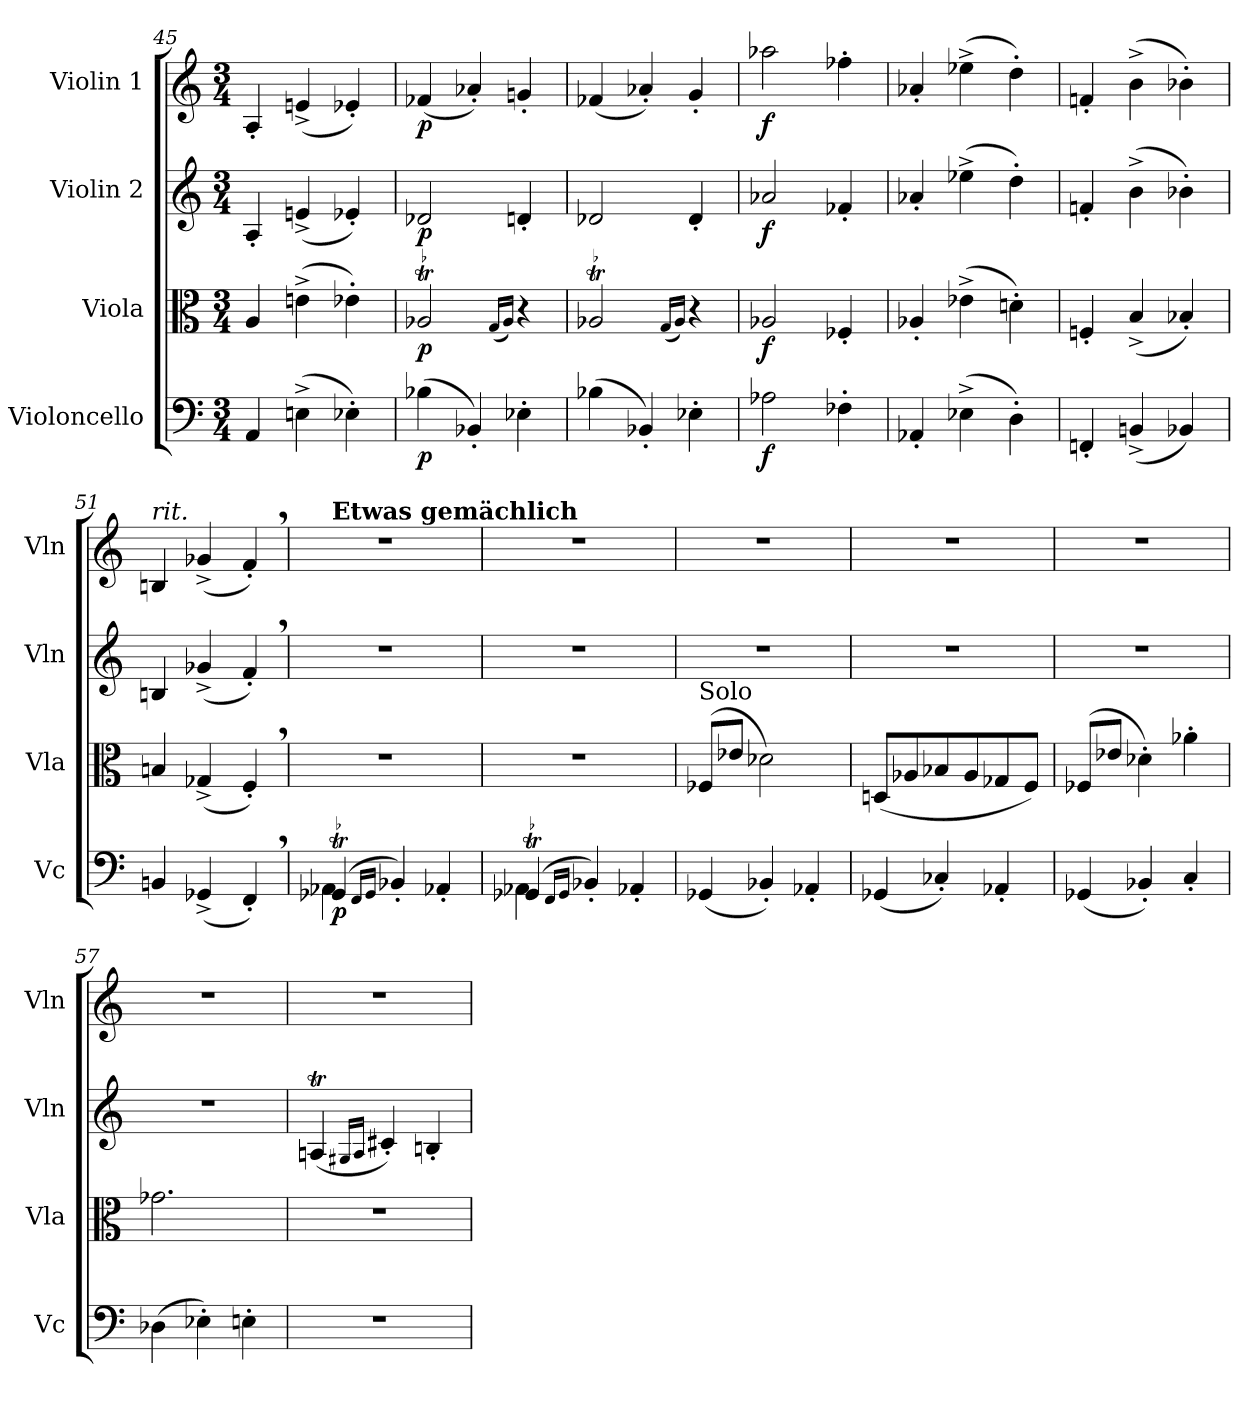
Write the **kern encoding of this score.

**kern	**dynam	**kern	**dynam	**kern	**dynam	**kern	**dynam
*part4	*part4	*part3	*part3	*part2	*part2	*part1	*part1
*staff4	*staff4	*staff3	*staff3	*staff2	*staff2	*staff1	*staff1
*I"Violoncello	*	*I"Viola	*	*I"Violin 2	*	*I"Violin 1	*
*I'Vc	*	*I'Vla	*	*I'Vln	*	*I'Vln	*
!!LO:LB:g=z
*clefF4	*	*clefC3	*	*clefG2	*	*clefG2	*
*k[]	*	*k[]	*	*k[]	*	*k[]	*
*M3/4	*	*M3/4	*	*M3/4	*	*M3/4	*
=45	=45	=45	=45	=45	=45	=45	=45
4AA/	.	4A/	.	4A'/	.	4A'/	.
(4Enj^\	.	(4enj^\	.	(4en^/	.	(4en^/	.
4E-X'\)	.	4e-X'\)	.	4e-X'/)	.	4e-X'/)	.
=46	=46	=46	=46	=46	=46	=46	=46
!	!LO:DY:b	!	!LO:DY:b	!	!LO:DY:b	!	!LO:DY:b
(4B-X\	p	2A-XT/	p	2d-X/	p	(4f-X/	p
4BB-X'/)	.	.	.	.	.	4a-X'/)	.
.	.	(16qG/LL	.	.	.	.	.
.	.	16qA-/JJ)	.	.	.	.	.
4E-X'\	.	4r	.	4dn'/	.	4gn'/	.
=47	=47	=47	=47	=47	=47	=47	=47
(4B-X\	.	2A-XT/	.	2d-X/	.	(4f-X/	.
4BB-X'/)	.	.	.	.	.	4a-X'/)	.
.	.	(16qG/LL	.	.	.	.	.
.	.	16qA-/JJ)	.	.	.	.	.
4E-X'\	.	4r	.	4d-'/	.	4g'/	.
=48	=48	=48	=48	=48	=48	=48	=48
!	!LO:DY:b	!	!LO:DY:b	!	!LO:DY:b	!	!LO:DY:b
2A-X\	f	2A-X/	f	2a-X/	f	2aa-X\	f
4F-X'\	.	4F-X'/	.	4f-X'/	.	4ff-X'\	.
=49	=49	=49	=49	=49	=49	=49	=49
4AA-X'/	.	4A-X'/	.	4a-X'/	.	4a-X'/	.
(4E-X^\	.	(4e-X^\	.	(4ee-X^\	.	(4ee-X^\	.
4D'\)	.	4dn'\)	.	4dd'\)	.	4dd'\)	.
=50	=50	=50	=50	=50	=50	=50	=50
4FFn'/	.	4Fn'/	.	4fn'/	.	4fn'/	.
(4BBn^/	.	(4B^/	.	(4b^\	.	(4b^\	.
4BB-X/)	.	4B-X'/)	.	4b-X'\)	.	4b-X'\)	.
=51	=51	=51	=51	=51	=51	=51	=51
!	!	!	!	!	!	!LO:TX:a:i:t=rit.	!
4BBn/	.	4Bn/	.	4Bn/	.	4Bn/	.
(4GG-X^/	.	(4G-X^/	.	(4g-X^/	.	(4g-X^/	.
4FF',/)	.	4F',/)	.	4f',/)	.	4f',/)	.
!!LO:PB:g=z
=52	=52	=52	=52	=52	=52	=52	=52
*^	*	*	*	*	*	*	*
!	!	!	!	!	!	!	!LO:TX:a:B:t=Etwas gemächlich	!
!	!	!LO:DY:b	!	!	!	!	!	!
(4GG-XT/	4AA-X\	p	2.r	.	2.r	.	2.r	.
16qFF/LL	.	.	.	.	.	.	.	.
16qGG-/JJ	.	.	.	.	.	.	.	.
4BB-X'/)	2ryy	.	.	.	.	.	.	.
4AA-X'/	.	.	.	.	.	.	.	.
=53	=53	=53	=53	=53	=53	=53	=53	=53
(4GG-XT/	4AA-X\	.	2.r	.	2.r	.	2.r	.
16qFF/LL	.	.	.	.	.	.	.	.
16qGG-/JJ	.	.	.	.	.	.	.	.
4BB-X'/)	2ryy	.	.	.	.	.	.	.
4AA-X'/	.	.	.	.	.	.	.	.
*v	*v	*	*	*	*	*	*	*
=54	=54	=54	=54	=54	=54	=54	=54
!	!	!LO:TX:a:t=Solo	!	!	!	!	!
!	!	!	!LO:DY:b	!	!	!	!
!	!	!	!LO:DY:n=1:b	!	!	!	!
(4GG-X/	.	(8F-X/L	mp other-dynamics	2.r	.	2.r	.
.	.	8e-X/J	.	.	.	.	.
4BB-X'/)	.	2d-X\)	.	.	.	.	.
4AA-X'/	.	.	.	.	.	.	.
=55	=55	=55	=55	=55	=55	=55	=55
(4GG-X/	.	(8Dn/L	.	2.r	.	2.r	.
.	.	8A-X/	.	.	.	.	.
4C-X'/)	.	8B-X/	.	.	.	.	.
.	.	8A-/	.	.	.	.	.
4AA-X'/	.	8G-X/	.	.	.	.	.
.	.	8F/J)	.	.	.	.	.
=56	=56	=56	=56	=56	=56	=56	=56
(4GG-X/	.	(8F-X/L	.	2.r	.	2.r	.
.	.	8e-X/J	.	.	.	.	.
4BB-X'/)	.	4d-X'\)	.	.	.	.	.
4C'/	.	4a-X'\	.	.	.	.	.
=57	=57	=57	=57	=57	=57	=57	=57
(4D-X\	.	2.g-X\	.	2.r	.	2.r	.
4E-X'\)	.	.	.	.	.	.	.
4En'\	.	.	.	.	.	.	.
=58	=58	=58	=58	=58	=58	=58	=58
2.r	.	2.r	.	(4AnT/	.	2.r	.
.	.	.	.	16qG#X/LL	.	.	.
.	.	.	.	16qA/JJ	.	.	.
.	.	.	.	4c#X'/)	.	.	.
.	.	.	.	4Bn'/	.	.	.
=	=	=	=	=	=	=	=
*-	*-	*-	*-	*-	*-	*-	*-
